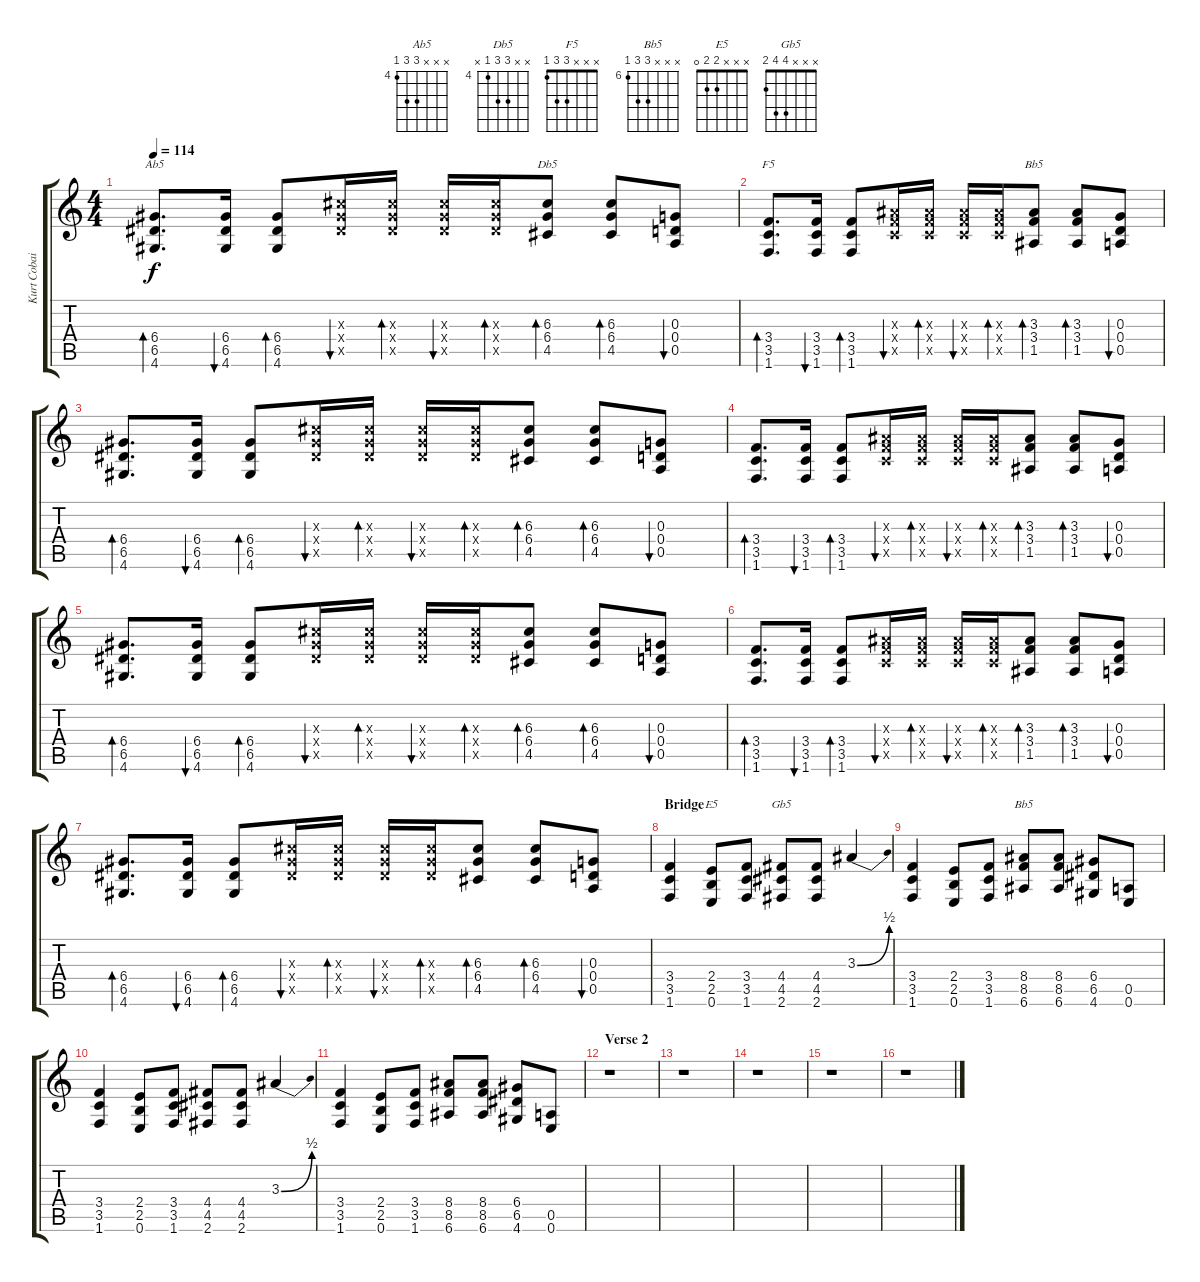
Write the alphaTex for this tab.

\track ("Kurt Cobain - Main Guitar" "Kurt Cobai") {instrument distortionguitar}
\staff {score tabs}
\tuning (E4 B3 G3 D3 A2 E2) {hide}
\chord ("Ab5" x x x 6 6 4) {firstfret 4}
\chord ("Db5" x x 6 6 4 x) {firstfret 4}
\chord ("F5" x x x 3 3 1)
\chord ("Bb5" x x 3 3 1 x)
\chord ("E5" x x x 2 2 0)
\chord ("Gb5" x x x 4 4 2)
\chord ("Bb5" x x x 8 8 6) {firstfret 6}
\ts (4 4)
\tempo 114
\clef g2
\ks c
(6.4 6.5 4.6).8{d bd 30 ch "Ab5" dy f} (6.4 6.5 4.6).16{bu 30} (6.4 6.5 4.6).8{bd 30} (6.3{x} 6.4{x} 6.5{x}).16{bu 30} (6.3{x} 6.4{x} 6.5{x}).16{bd 30} (6.3{x} 6.4{x} 6.5{x}).16{bu 30} (6.3{x} 6.4{x} 6.5{x}).16{bd 30} (6.3 6.4 4.5).8{bd 30 ch "Db5"} (6.3 6.4 4.5).8{bd 30} (0.3 0.4 0.5).8{bu 30} |
(3.4 3.5 1.6).8{d bd 30 ch "F5"} (3.4 3.5 1.6).16{bu 30} (3.4 3.5 1.6).8{bd 30} (3.3{x} 3.4{x} 3.5{x}).16{bu 30} (3.3{x} 3.4{x} 3.5{x}).16{bd 30} (3.3{x} 3.4{x} 3.5{x}).16{bu 30} (3.3{x} 3.4{x} 3.5{x}).16{bd 30} (3.3 3.4 1.5).8{bd 30 ch "Bb5"} (3.3 3.4 1.5).8{bd 30} (0.3 0.4 0.5).8{bu 30} |
(6.4 6.5 4.6).8{d bd 30} (6.4 6.5 4.6).16{bu 30} (6.4 6.5 4.6).8{bd 30} (6.3{x} 6.4{x} 6.5{x}).16{bu 30} (6.3{x} 6.4{x} 6.5{x}).16{bd 30} (6.3{x} 6.4{x} 6.5{x}).16{bu 30} (6.3{x} 6.4{x} 6.5{x}).16{bd 30} (6.3 6.4 4.5).8{bd 30} (6.3 6.4 4.5).8{bd 30} (0.3 0.4 0.5).8{bu 30} |
(3.4 3.5 1.6).8{d bd 30} (3.4 3.5 1.6).16{bu 30} (3.4 3.5 1.6).8{bd 30} (3.3{x} 3.4{x} 3.5{x}).16{bu 30} (3.3{x} 3.4{x} 3.5{x}).16{bd 30} (3.3{x} 3.4{x} 3.5{x}).16{bu 30} (3.3{x} 3.4{x} 3.5{x}).16{bd 30} (3.3 3.4 1.5).8{bd 30} (3.3 3.4 1.5).8{bd 30} (0.3 0.4 0.5).8{bu 30} |
(6.4 6.5 4.6).8{d bd 30} (6.4 6.5 4.6).16{bu 30} (6.4 6.5 4.6).8{bd 30} (6.3{x} 6.4{x} 6.5{x}).16{bu 30} (6.3{x} 6.4{x} 6.5{x}).16{bd 30} (6.3{x} 6.4{x} 6.5{x}).16{bu 30} (6.3{x} 6.4{x} 6.5{x}).16{bd 30} (6.3 6.4 4.5).8{bd 30} (6.3 6.4 4.5).8{bd 30} (0.3 0.4 0.5).8{bu 30} |
(3.4 3.5 1.6).8{d bd 30} (3.4 3.5 1.6).16{bu 30} (3.4 3.5 1.6).8{bd 30} (3.3{x} 3.4{x} 3.5{x}).16{bu 30} (3.3{x} 3.4{x} 3.5{x}).16{bd 30} (3.3{x} 3.4{x} 3.5{x}).16{bu 30} (3.3{x} 3.4{x} 3.5{x}).16{bd 30} (3.3 3.4 1.5).8{bd 30} (3.3 3.4 1.5).8{bd 30} (0.3 0.4 0.5).8{bu 30} |
(6.4 6.5 4.6).8{d bd 30} (6.4 6.5 4.6).16{bu 30} (6.4 6.5 4.6).8{bd 30} (6.3{x} 6.4{x} 6.5{x}).16{bu 30} (6.3{x} 6.4{x} 6.5{x}).16{bd 30} (6.3{x} 6.4{x} 6.5{x}).16{bu 30} (6.3{x} 6.4{x} 6.5{x}).16{bd 30} (6.3 6.4 4.5).8{bd 30} (6.3 6.4 4.5).8{bd 30} (0.3 0.4 0.5).8{bu 30} |
\section ("" "Bridge")
(3.4 3.5 1.6).4 (2.4 2.5 0.6).8{ch "E5"} (3.4 3.5 1.6).8 (4.4 4.5 2.6).8{ch "Gb5"} (4.4 4.5 2.6).8 3.3{be (bend 0 0 60 2)}.4 |
(3.4 3.5 1.6).4 (2.4 2.5 0.6).8 (3.4 3.5 1.6).8 (8.4 8.5 6.6).8{ch "Bb5"} (8.4 8.5 6.6).8 (6.4 6.5 4.6).8 (0.5 0.6).8 |
(3.4 3.5 1.6).4 (2.4 2.5 0.6).8 (3.4 3.5 1.6).8 (4.4 4.5 2.6).8 (4.4 4.5 2.6).8 3.3{be (bend 0 0 60 2)}.4 |
(3.4 3.5 1.6).4 (2.4 2.5 0.6).8 (3.4 3.5 1.6).8 (8.4 8.5 6.6).8 (8.4 8.5 6.6).8 (6.4 6.5 4.6).8 (0.5 0.6).8 |
\section ("" "Verse 2")
r.1 |
r.1 |
r.1 |
r.1 |
r.1
